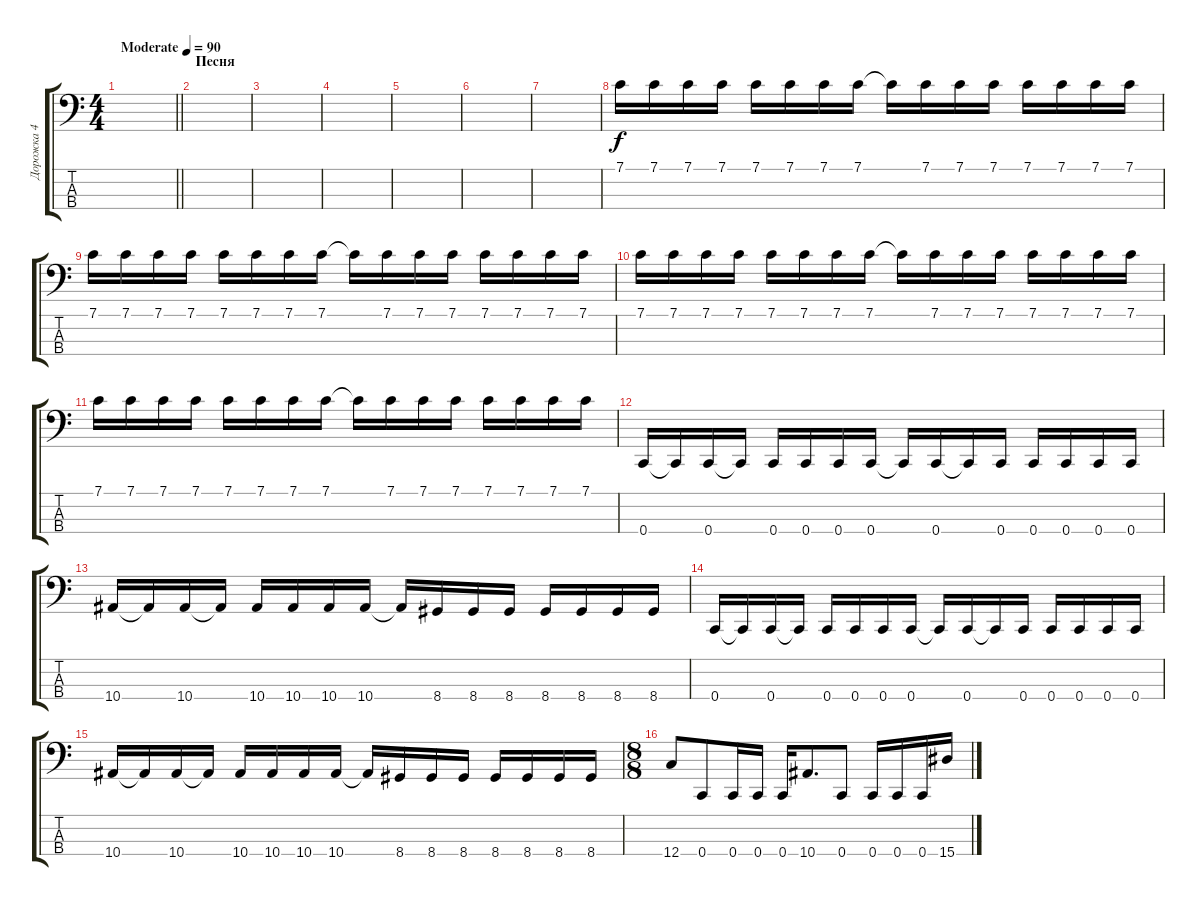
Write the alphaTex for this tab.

\track ("Дорожка 4" "Дорожка 4") {instrument electricbassfinger}
\staff {score tabs}
\tuning (F2 C2 G1 C1) {hide}
\ts (4 4)
\tempo (90 "Moderate")
\clef f4
\barLineRight lightlight
\ks c
|
\section ("" "Песня")
|
|
|
|
|
|
7.1.16 7.1.16 7.1.16 7.1.16 7.1.16 7.1.16 7.1.16 7.1.16 7.1{t}.16 7.1.16 7.1.16 7.1.16 7.1.16 7.1.16 7.1.16 7.1.16 |
7.1.16 7.1.16 7.1.16 7.1.16 7.1.16 7.1.16 7.1.16 7.1.16 7.1{t}.16 7.1.16 7.1.16 7.1.16 7.1.16 7.1.16 7.1.16 7.1.16 |
7.1.16 7.1.16 7.1.16 7.1.16 7.1.16 7.1.16 7.1.16 7.1.16 7.1{t}.16 7.1.16 7.1.16 7.1.16 7.1.16 7.1.16 7.1.16 7.1.16 |
7.1.16 7.1.16 7.1.16 7.1.16 7.1.16 7.1.16 7.1.16 7.1.16 7.1{t}.16 7.1.16 7.1.16 7.1.16 7.1.16 7.1.16 7.1.16 7.1.16 |
0.4.16 0.4{t}.16 0.4.16 0.4{t}.16 0.4.16 0.4.16 0.4.16 0.4.16 0.4{t}.16 0.4.16 0.4{t}.16 0.4.16 0.4.16 0.4.16 0.4.16 0.4.16 |
10.4.16 10.4{t}.16 10.4.16 10.4{t}.16 10.4.16 10.4.16 10.4.16 10.4.16 10.4{t}.16 8.4.16 8.4.16 8.4.16 8.4.16 8.4.16 8.4.16 8.4.16 |
0.4.16 0.4{t}.16 0.4.16 0.4{t}.16 0.4.16 0.4.16 0.4.16 0.4.16 0.4{t}.16 0.4.16 0.4{t}.16 0.4.16 0.4.16 0.4.16 0.4.16 0.4.16 |
10.4.16 10.4{t}.16 10.4.16 10.4{t}.16 10.4.16 10.4.16 10.4.16 10.4.16 10.4{t}.16 8.4.16 8.4.16 8.4.16 8.4.16 8.4.16 8.4.16 8.4.16 |
\ts (8 8)
12.4.8 0.4.8 0.4.16 0.4.16 0.4.16 10.4.8{d} 0.4.8 0.4.16 0.4.16 0.4.16 15.4.16
